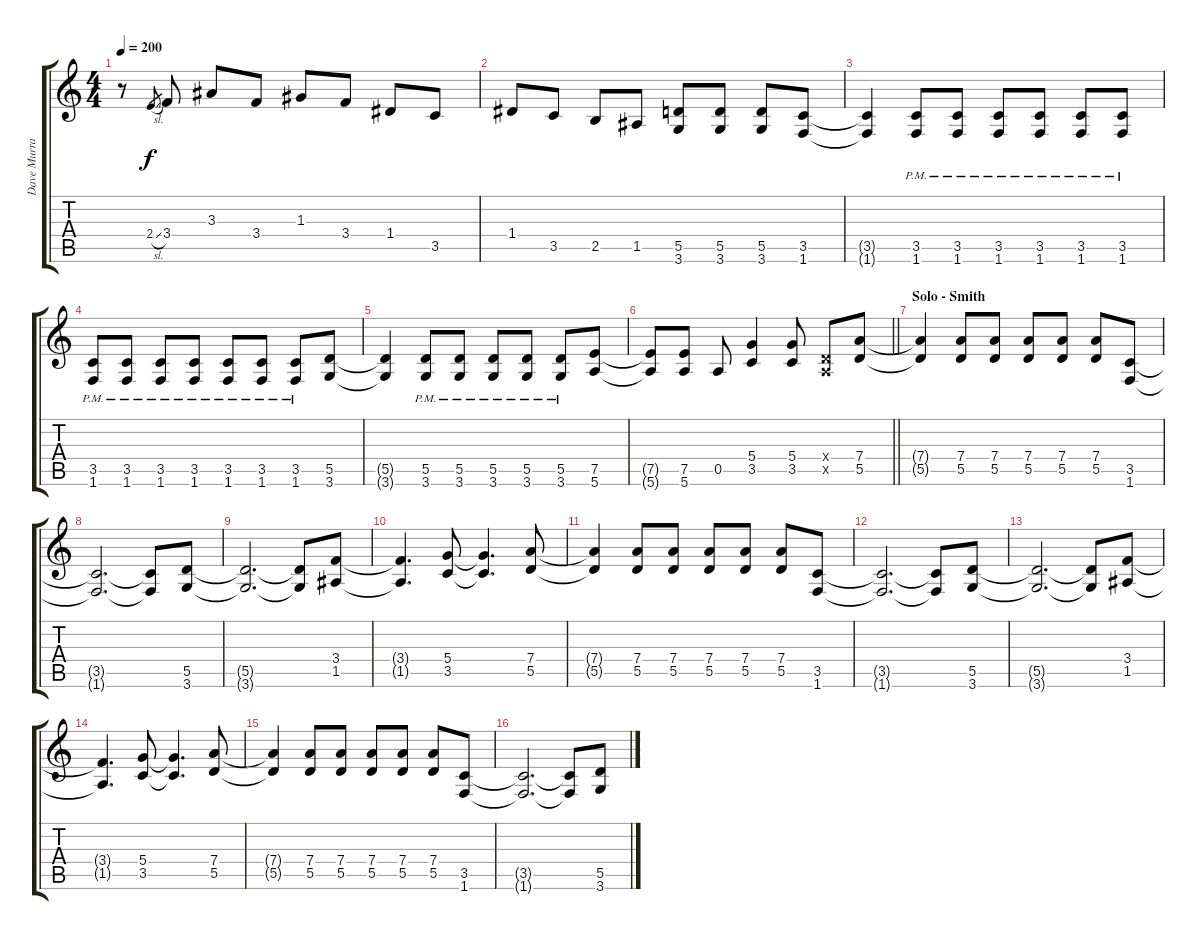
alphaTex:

\track ("Dave Murray" "Dave Murra") {instrument distortionguitar}
\staff {score tabs}
\tuning (E4 B3 G3 D3 A2 E2) {hide}
\ts (4 4)
\tempo 200
\clef g2
\ks c
r.8{dy f} 2.4{sl}.8{gr} 3.4.8 3.3.8 3.4.8 1.3.8 3.4.8 1.4.8 3.5.8 |
1.4.8 3.5.8 2.5.8 1.5.8 (5.5 3.6).8 (5.5 3.6).8 (5.5 3.6).8 (3.5 1.6).8 |
(3.5{t} 1.6{t}).4 (3.5{pm} 1.6{pm}).8 (3.5{pm} 1.6{pm}).8 (3.5{pm} 1.6{pm}).8 (3.5{pm} 1.6{pm}).8 (3.5{pm} 1.6{pm}).8 (3.5 1.6{pm}).8 |
(3.5{pm} 1.6{pm}).8 (3.5{pm} 1.6{pm}).8 (3.5{pm} 1.6{pm}).8 (3.5{pm} 1.6{pm}).8 (3.5{pm} 1.6{pm}).8 (3.5{pm} 1.6{pm}).8 (3.5{pm} 1.6{pm}).8 (5.5 3.6).8 |
(5.5{t} 3.6{t}).4 (5.5{pm} 3.6{pm}).8 (5.5{pm} 3.6{pm}).8 (5.5{pm} 3.6{pm}).8 (5.5{pm} 3.6{pm}).8 (5.5{pm} 3.6{pm}).8 (7.5 5.6).8 |
\barLineRight lightlight
(7.5{t} 5.6{t}).8 (7.5 5.6).8 0.5.8 (5.4 3.5).4 (5.4 3.5).8 (0.4{x} 0.5{x}).8 (7.4 5.5).8 |
\section ("" "Solo - Smith")
(7.4{t} 5.5{t}).4 (7.4 5.5).8 (7.4 5.5).8 (7.4 5.5).8 (7.4 5.5).8 (7.4 5.5).8 (3.5 1.6).8 |
(3.5{t} 1.6{t}).2{d} (3.5{t} 1.6{t}).8 (5.5 3.6).8 |
(5.5{t} 3.6{t}).2{d} (5.5{t} 3.6{t}).8 (3.4 1.5).8 |
(3.4{t} 1.5{t}).4{d} (5.4 3.5).8 (5.4{t} 3.5{t}).4{d} (7.4 5.5).8 |
(7.4{t} 5.5{t}).4 (7.4 5.5).8 (7.4 5.5).8 (7.4 5.5).8 (7.4 5.5).8 (7.4 5.5).8 (3.5 1.6).8 |
(3.5{t} 1.6{t}).2{d} (3.5{t} 1.6{t}).8 (5.5 3.6).8 |
(5.5{t} 3.6{t}).2{d} (5.5{t} 3.6{t}).8 (3.4 1.5).8 |
(3.4{t} 1.5{t}).4{d} (5.4 3.5).8 (5.4{t} 3.5{t}).4{d} (7.4 5.5).8 |
(7.4{t} 5.5{t}).4 (7.4 5.5).8 (7.4 5.5).8 (7.4 5.5).8 (7.4 5.5).8 (7.4 5.5).8 (3.5 1.6).8 |
(3.5{t} 1.6{t}).2{d} (3.5{t} 1.6{t}).8 (5.5 3.6).8
